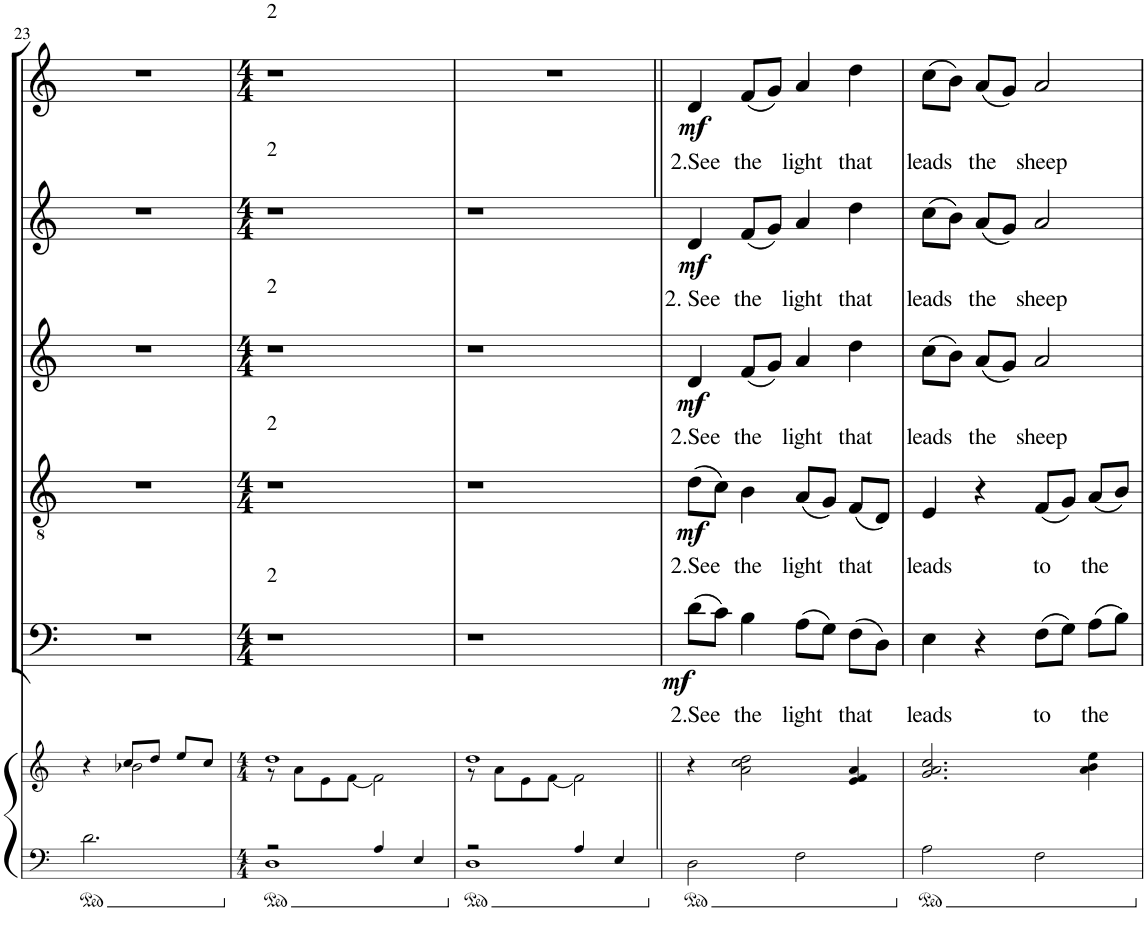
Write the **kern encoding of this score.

**kern	**kern	**kern	**text	**dynam	**kern	**text	**dynam	**kern	**text	**dynam	**kern	**text	**dynam	**kern	**text	**dynam
*part7	*part6	*part5	*part5	*part5	*part4	*part4	*part4	*part3	*part3	*part3	*part2	*part2	*part2	*part1	*part1	*part1
*staff7	*staff6	*staff5	*staff5	*staff5	*staff4	*staff4	*staff4	*staff3	*staff3	*staff3	*staff2	*staff2	*staff2	*staff1	*staff1	*staff1
*I"LH	*I"RH	*I"Bassi	*	*	*I"Tenori	*	*	*I"Contralti	*	*	*I"Soprani II	*	*	*I"Soprani I	*	*
!!LO:PB:g=z
*clefF4	*clefG2	*clefF4	*	*	*clefGv2	*	*	*clefG2	*	*	*clefG2	*	*	*clefG2	*	*
*	*	*	*	*	*	*	*	*	*	*	*Trd1c2	*	*	*Trd1c2	*	*
*k[]	*k[]	*k[]	*	*	*k[]	*	*	*k[]	*	*	*k[]	*	*	*k[]	*	*
*M3/4	*M3/4	*M3/4	*	*	*M3/4	*	*	*M3/4	*	*	*M3/4	*	*	*M3/4	*	*
*ped	*	*	*	*	*	*	*	*	*	*	*	*	*	*	*	*
=23	=23	=23	=23	=23	=23	=23	=23	=23	=23	=23	=23	=23	=23	=23	=23	=23
*	*^	*	*	*	*	*	*	*	*	*	*	*	*	*	*	*
2.d\	4r	4ryy	2.r	.	.	2.r	.	.	2.r	.	.	2.r	.	.	2.r	.	.
.	8cc/L	2b-X\	.	.	.	.	.	.	.	.	.	.	.	.	.	.	.
.	8dd/J	.	.	.	.	.	.	.	.	.	.	.	.	.	.	.	.
.	8ee/L	.	.	.	.	.	.	.	.	.	.	.	.	.	.	.	.
.	8cc/J	.	.	.	.	.	.	.	.	.	.	.	.	.	.	.	.
=24	=24	=24	=24	=24	=24	=24	=24	=24	=24	=24	=24	=24	=24	=24	=24	=24	=24
*M4/4	*M4/4	*	*M4/4	*	*	*M4/4	*	*	*M4/4	*	*	*M4/4	*	*	*M4/4	*	*
*Xped	*	*	*	*	*	*	*	*	*	*	*	*	*	*	*	*	*
*ped	*	*	*	*	*	*	*	*	*	*	*	*	*	*	*	*	*
*^	*	*	*	*	*	*	*	*	*	*	*	*	*	*	*	*	*
!	!	!	!	!	!	!	!	!	!	!	!	!	!	!	!	!LO:TX:a:t=2	!	!
!	!	!	!	!	!	!	!	!	!	!	!	!	!LO:TX:a:t=2	!	!	!	!	!
!	!	!	!	!	!	!	!	!	!	!LO:TX:a:t=2	!	!	!	!	!	!	!	!
!	!	!	!	!	!	!	!LO:TX:a:t=2	!	!	!	!	!	!	!	!	!	!	!
!	!	!	!	!LO:TX:a:t=2	!	!	!	!	!	!	!	!	!	!	!	!	!	!
2r	1D	1dd	8r	1r	.	.	1r	.	.	1r	.	.	1r	.	.	1r	.	.
.	.	.	8a\L	.	.	.	.	.	.	.	.	.	.	.	.	.	.	.
.	.	.	8e\	.	.	.	.	.	.	.	.	.	.	.	.	.	.	.
.	.	.	[8f\J	.	.	.	.	.	.	.	.	.	.	.	.	.	.	.
4A/	.	.	2f\]	.	.	.	.	.	.	.	.	.	.	.	.	.	.	.
4E/	.	.	.	.	.	.	.	.	.	.	.	.	.	.	.	.	.	.
=25	=25	=25	=25	=25	=25	=25	=25	=25	=25	=25	=25	=25	=25	=25	=25	=25	=25	=25
*Xped	*	*	*	*	*	*	*	*	*	*	*	*	*	*	*	*	*	*
*ped	*	*	*	*	*	*	*	*	*	*	*	*	*	*	*	*	*	*
2r	1D	1dd	8r	1r	.	.	1r	.	.	1r	.	.	1r	.	.	1r	.	.
.	.	.	8a\L	.	.	.	.	.	.	.	.	.	.	.	.	.	.	.
.	.	.	8e\	.	.	.	.	.	.	.	.	.	.	.	.	.	.	.
.	.	.	[8f\J	.	.	.	.	.	.	.	.	.	.	.	.	.	.	.
4A/	.	.	2f\]	.	.	.	.	.	.	.	.	.	.	.	.	.	.	.
4E/	.	.	.	.	.	.	.	.	.	.	.	.	.	.	.	.	.	.
*v	*v	*	*	*	*	*	*	*	*	*	*	*	*	*	*	*	*	*
*	*v	*v	*	*	*	*	*	*	*	*	*	*	*	*	*	*	*
=26||	=26||	=26||	=26||	=26||	=26||	=26||	=26||	=26||	=26||	=26||	=26||	=26||	=26||	=26||	=26||	=26||
*Xped	*	*	*	*	*	*	*	*	*	*	*	*	*	*	*	*
*ped	*	*	*	*	*	*	*	*	*	*	*	*	*	*	*	*
!	!	!	!LO:LY:b	!LO:DY:b	!	!LO:LY:b	!LO:DY:b	!	!LO:LY:b	!LO:DY:b	!	!LO:LY:b	!LO:DY:b	!	!LO:LY:b	!LO:DY:b
2D\	4r	(8d\L	2.See	mf	(8d\L	2.See	mf	4d/	2.See	mf	4d/	2. See	mf	4d/	2.See	mf
.	.	8c\J)	.	.	8c\J)	.	.	.	.	.	.	.	.	.	.	.
!	!	!	!LO:LY:b	!	!	!LO:LY:b	!	!	!LO:LY:b	!	!	!LO:LY:b	!	!	!LO:LY:b	!
.	2a\ 2cc\ 2dd\	4B\	the	.	4B\	the	.	(8f/L	the	.	(8f/L	the	.	(8f/L	the	.
.	.	.	.	.	.	.	.	8g/J)	.	.	8g/J)	.	.	8g/J)	.	.
!	!	!	!LO:LY:b	!	!	!LO:LY:b	!	!	!LO:LY:b	!	!	!LO:LY:b	!	!	!LO:LY:b	!
2F\	.	(8A\L	light	.	(8A/L	light	.	4a/	light	.	4a/	light	.	4a/	light	.
.	.	8G\J)	.	.	8G/J)	.	.	.	.	.	.	.	.	.	.	.
!	!	!	!LO:LY:b	!	!	!LO:LY:b	!	!	!LO:LY:b	!	!	!LO:LY:b	!	!	!LO:LY:b	!
.	4e/ 4f/ 4a/	(8F\L	that	.	(8F/L	that	.	4dd\	that	.	4dd\	that	.	4dd\	that	.
.	.	8D\J)	.	.	8D/J)	.	.	.	.	.	.	.	.	.	.	.
=27	=27	=27	=27	=27	=27	=27	=27	=27	=27	=27	=27	=27	=27	=27	=27	=27
*Xped	*	*	*	*	*	*	*	*	*	*	*	*	*	*	*	*
*ped	*	*	*	*	*	*	*	*	*	*	*	*	*	*	*	*
!	!	!	!LO:LY:b	!	!	!LO:LY:b	!	!	!LO:LY:b	!	!	!LO:LY:b	!	!	!LO:LY:b	!
2A\	2.g/ 2.a/ 2.cc/	4E\	leads	.	4E/	leads	.	(8cc\L	leads	.	(8cc\L	leads	.	(8cc\L	leads	.
.	.	.	.	.	.	.	.	8b\J)	.	.	8b\J)	.	.	8b\J)	.	.
!	!	!	!	!	!	!	!	!	!LO:LY:b	!	!	!LO:LY:b	!	!	!LO:LY:b	!
.	.	4r	.	.	4r	.	.	(8a/L	the	.	(8a/L	the	.	(8a/L	the	.
.	.	.	.	.	.	.	.	8g/J)	.	.	8g/J)	.	.	8g/J)	.	.
!	!	!	!LO:LY:b	!	!	!LO:LY:b	!	!	!LO:LY:b	!	!	!LO:LY:b	!	!	!LO:LY:b	!
2F\	.	(8F\L	to	.	(8F/L	to	.	2a/	sheep	.	2a/	sheep	.	2a/	sheep	.
.	.	8G\J)	.	.	8G/J)	.	.	.	.	.	.	.	.	.	.	.
!	!	!	!LO:LY:b	!	!	!LO:LY:b	!	!	!	!	!	!	!	!	!	!
.	4a\ 4b\ 4ee\	(8A\L	the	.	(8A/L	the	.	.	.	.	.	.	.	.	.	.
.	.	8B\J)	.	.	8B/J)	.	.	.	.	.	.	.	.	.	.	.
*Xped	*	*	*	*	*	*	*	*	*	*	*	*	*	*	*	*
=	=	=	=	=	=	=	=	=	=	=	=	=	=	=	=	=
*-	*-	*-	*-	*-	*-	*-	*-	*-	*-	*-	*-	*-	*-	*-	*-	*-
